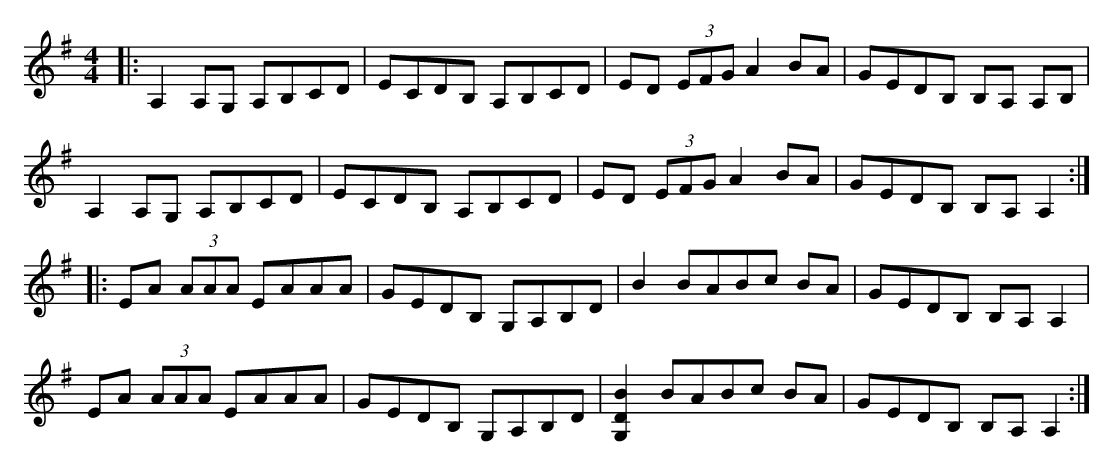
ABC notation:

X:1
M:4/4
K:Ador
|:A,2 A,G, A,B,CD|ECDB, A,B,CD|ED (3EFG A2BA|GEDB, B,A, A,B,|
A,2 A,G, A,B,CD|ECDB, A,B,CD|ED (3EFG A2BA|GEDB, B,A, A,2:|
|:EA (3AAA EAAA|GEDB, G,A,B,D|B2 BABc BA|GEDB, B,A,A,2|
EA (3AAA EAAA|GEDB, G,A,B,D|[BDG,]2 BABc BA|GEDB, B,A,A,2:|
